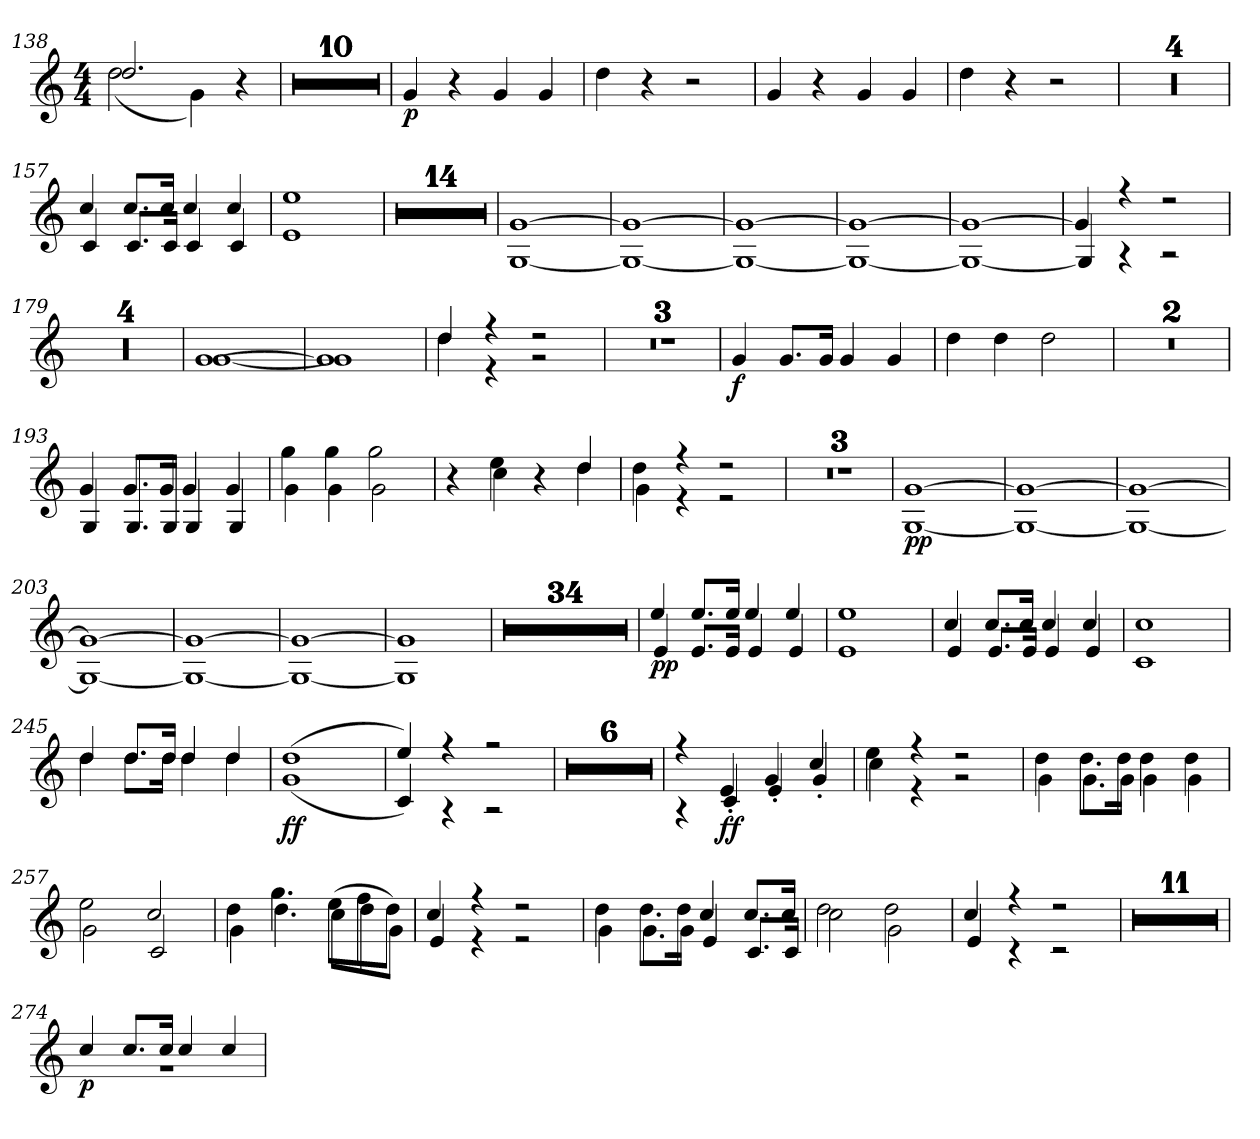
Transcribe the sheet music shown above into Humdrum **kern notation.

**kern	**dynam
*part1	*part1
*staff1	*staff1
*clefG2	*
*k[]	*
*C:	*
*M4/4	*
=138	=138
*^	*
2.dd/	(2dd\	.
.	4g\)	.
4r	4ryy	.
=139	=139	=139
1r	1r	.
=140	=140	=140
1r	1r	.
=141	=141	=141
1r	1r	.
=142	=142	=142
1r	1r	.
=143	=143	=143
1r	1r	.
=144	=144	=144
1r	1r	.
=145	=145	=145
1r	1r	.
=146	=146	=146
1r	1r	.
=147	=147	=147
1r	1r	.
=148	=148	=148
1r	1r	.
*v	*v	*
=149	=149
4g/	p
4r	.
4g/	.
4g/	.
=150	=150
4dd\	.
4r	.
2r	.
=151	=151
4g/	.
4r	.
4g/	.
4g/	.
=152	=152
4dd\	.
4r	.
2r	.
=153	=153
*^	*
1r	1r	.
=154	=154	=154
1r	1r	.
=155	=155	=155
1r	1r	.
=156	=156	=156
1r	1r	.
=157	=157	=157
4cc/	4c/	.
8.cc/L	8.c/L	.
16cc/Jk	16c/Jk	.
4cc/	4c/	.
4cc/	4c/	.
=158	=158	=158
1ee\	1e/	.
=159	=159	=159
1r	1r	.
=160	=160	=160
1r	1r	.
=161	=161	=161
1r	1r	.
=162	=162	=162
1r	1r	.
=163	=163	=163
1r	1r	.
=164	=164	=164
1r	1r	.
=165	=165	=165
1r	1r	.
=166	=166	=166
1r	1r	.
=167	=167	=167
1r	1r	.
=168	=168	=168
1r	1r	.
=169	=169	=169
1r	1r	.
=170	=170	=170
1r	1r	.
=171	=171	=171
1r	1r	.
=172	=172	=172
1r	1r	.
=173	=173	=173
[1g/	[1G/	.
=174	=174	=174
1g/_	1G/_	.
=175	=175	=175
1g/_	1G/_	.
=176	=176	=176
1g/_	1G/_	.
=177	=177	=177
1g/_	1G/_	.
=178	=178	=178
4g/]	4G/]	.
4r	4r	.
2r	2r	.
=179	=179	=179
1r	1r	.
=180	=180	=180
1r	1r	.
=181	=181	=181
1r	1r	.
=182	=182	=182
1r	1r	.
=183	=183	=183
[1g/	[1g/	.
=184	=184	=184
1g/]	1g/]	.
=185	=185	=185
4dd/	4dd\	.
4r	4r	.
2r	2r	.
=186	=186	=186
1r	1r	.
=187	=187	=187
1r	1r	.
=188	=188	=188
1r	1r	.
*v	*v	*
=189	=189
4g/	f
8.g/L	.
16g/Jk	.
4g/	.
4g/	.
=190	=190
4dd\	.
4dd\	.
2dd\	.
=191	=191
*^	*
1r	1r	.
=192	=192	=192
1r	1r	.
=193	=193	=193
4g/	4G/	.
8.g/L	8.G/L	.
16g/Jk	16G/Jk	.
4g/	4G/	.
4g/	4G/	.
=194	=194	=194
4gg\	4g\	.
4gg\	4g\	.
2gg\	2g\	.
=195	=195	=195
4r	4ryy	.
4ee\	4cc\	.
4r	4ryy	.
4dd/	4dd\	.
=196	=196	=196
4dd\	4g\	.
4r	4r	.
2r	2r	.
=197	=197	=197
1r	1r	.
=198	=198	=198
1r	1r	.
=199	=199	=199
1r	1r	.
=200	=200	=200
[1g/	[1G/	pp
=201	=201	=201
1g/_	1G/_	.
=202	=202	=202
1g/_	1G/_	.
=203	=203	=203
1g/_	1G/_	.
=204	=204	=204
1g/_	1G/_	.
=205	=205	=205
1g/_	1G/_	.
=206	=206	=206
1g/]	1G/]	.
=207	=207	=207
1r	1r	.
=208	=208	=208
1r	1r	.
=209	=209	=209
1r	1r	.
=210	=210	=210
1r	1r	.
=211	=211	=211
1r	1r	.
=212	=212	=212
1r	1r	.
=213	=213	=213
1r	1r	.
=214	=214	=214
1r	1r	.
=215	=215	=215
1r	1r	.
=216	=216	=216
1r	1r	.
=217	=217	=217
1r	1r	.
=218	=218	=218
1r	1r	.
=219	=219	=219
1r	1r	.
=220	=220	=220
1r	1r	.
=221	=221	=221
1r	1r	.
=222	=222	=222
1r	1r	.
=223	=223	=223
1r	1r	.
=224	=224	=224
1r	1r	.
=225	=225	=225
1r	1r	.
=226	=226	=226
1r	1r	.
=227	=227	=227
1r	1r	.
=228	=228	=228
1r	1r	.
=229	=229	=229
1r	1r	.
=230	=230	=230
1r	1r	.
=231	=231	=231
1r	1r	.
=232	=232	=232
1r	1r	.
=233	=233	=233
1r	1r	.
=234	=234	=234
1r	1r	.
=235	=235	=235
1r	1r	.
=236	=236	=236
1r	1r	.
=237	=237	=237
1r	1r	.
=238	=238	=238
1r	1r	.
=239	=239	=239
1r	1r	.
=240	=240	=240
1r	1r	.
=241	=241	=241
4ee/	4e/	pp
8.ee/L	8.e/L	.
16ee/Jk	16e/Jk	.
4ee/	4e/	.
4ee/	4e/	.
=242	=242	=242
1ee\	1e/	.
=243	=243	=243
4cc/	4e/	.
8.cc/L	8.e/L	.
16cc/Jk	16e/Jk	.
4cc/	4e/	.
4cc/	4e/	.
=244	=244	=244
1cc\	1c/	.
=245	=245	=245
4dd/	4dd\	.
8.dd/L	8.dd\L	.
16dd/Jk	16dd\Jk	.
4dd/	4dd\	.
4dd/	4dd\	.
=246	=246	=246
(1dd\	(1g/	ff
=247	=247	=247
4ee/)	4c/)	.
4r	4r	.
2r	2r	.
=248	=248	=248
1r	1r	.
=249	=249	=249
1r	1r	.
=250	=250	=250
1r	1r	.
=251	=251	=251
1r	1r	.
=252	=252	=252
1r	1r	.
=253	=253	=253
1r	1r	.
=254	=254	=254
4r	4r	.
4e/	4c'/	ff
4g/	4e'/	.
4cc/	4g'/	.
=255	=255	=255
4ee\	4cc\	.
4r	4r	.
2r	2r	.
=256	=256	=256
4dd\	4g\	.
8.dd\L	8.g\L	.
16dd\Jk	16g\Jk	.
4dd\	4g\	.
4dd\	4g\	.
=257	=257	=257
2ee\	2g\	.
2cc/	2c/	.
=258	=258	=258
4dd\	4g\	.
4.gg\	4.dd\	.
(8ee\L	8cc\L	.
8ff\	8dd\	.
8dd\J)	8g\J	.
=259	=259	=259
4cc/	4e/	.
4r	4r	.
2r	2r	.
=260	=260	=260
4dd\	4g\	.
8.dd\L	8.g\L	.
16dd\Jk	16g\Jk	.
4cc/	4e/	.
8.cc/L	8.c/L	.
16cc/Jk	16c/Jk	.
=261	=261	=261
2dd\	2cc\	.
2dd\	2g\	.
=262	=262	=262
4cc/	4e/	.
4r	4r	.
2r	2r	.
=263	=263	=263
1r	1r	.
=264	=264	=264
1r	1r	.
=265	=265	=265
1r	1r	.
=266	=266	=266
1r	1r	.
=267	=267	=267
1r	1r	.
=268	=268	=268
1r	1r	.
=269	=269	=269
1r	1r	.
=270	=270	=270
1r	1r	.
=271	=271	=271
1r	1r	.
=272	=272	=272
1r	1r	.
=273	=273	=273
1r	1r	.
=274	=274	=274
4cc/	1r	p
8.cc/L	.	.
16cc/Jk	.	.
4cc/	.	.
4cc/	.	.
*v	*v	*
=	=
*-	*-
